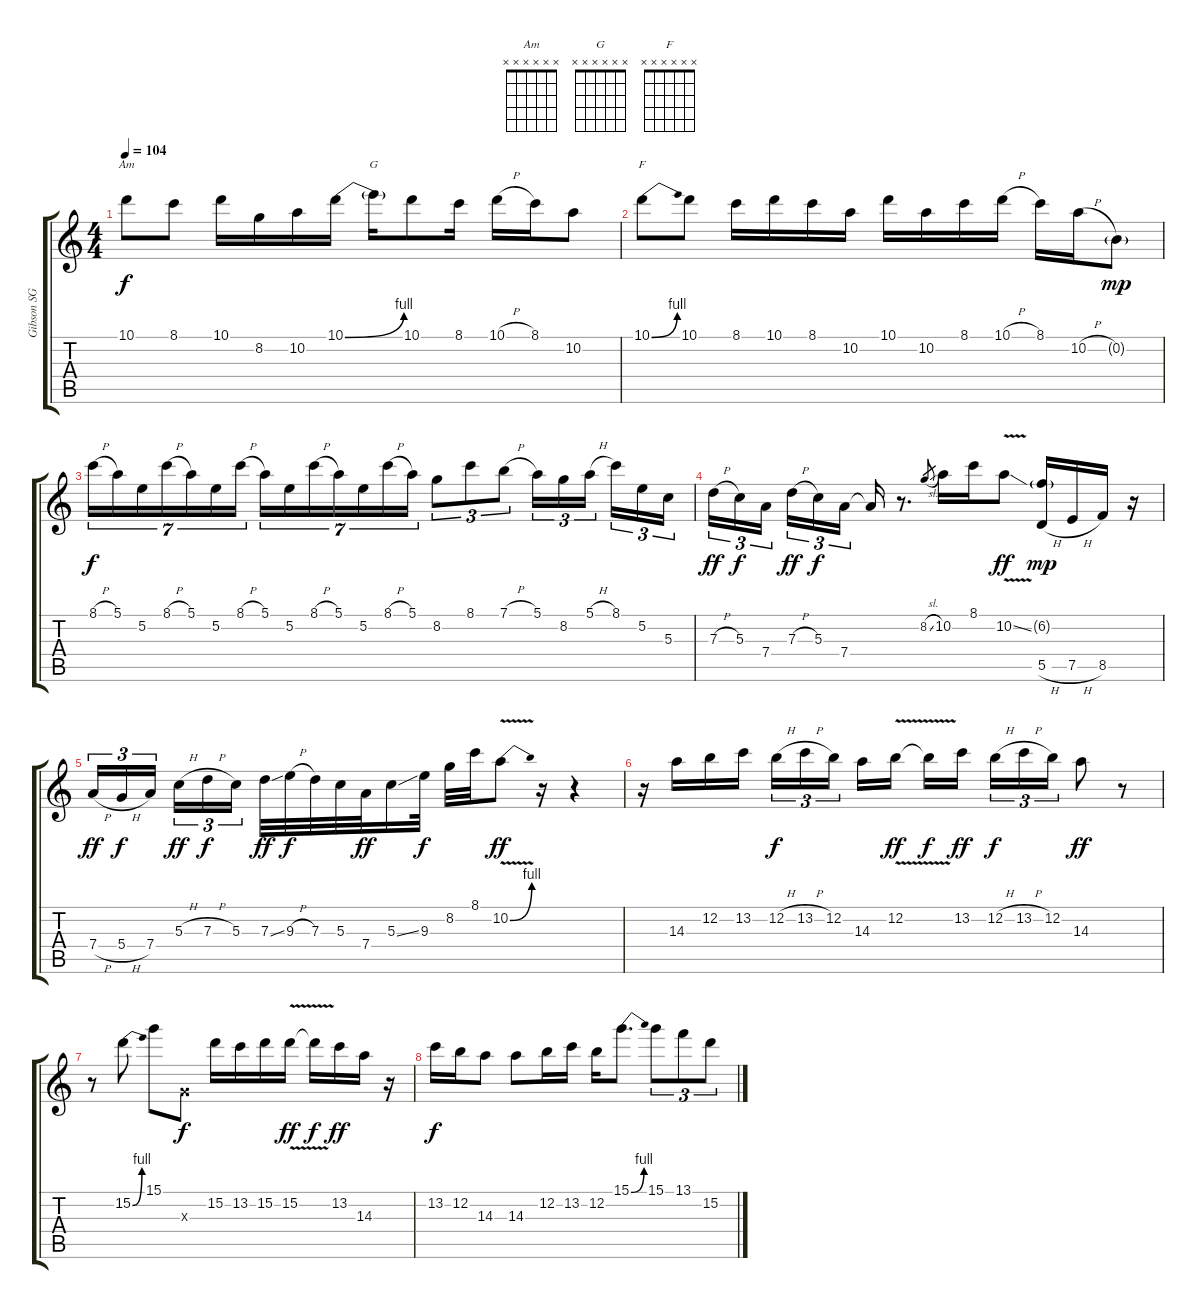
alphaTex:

\track ("Gibson SG   6 Strings" "Gibson SG ") {instrument overdrivenguitar}
\staff {score tabs}
\tuning (E4 B3 G3 D3 A2 E2) {hide}
\chord ("Am" x x x x x x)
\chord ("G" x x x x x x)
\chord ("F" x x x x x x)
\ts (4 4)
\tempo 104
\clef g2
\ks c
10.1.8{ch "Am" dy f} 8.1.8 10.1.16 8.2.16 10.2.16 10.1{be (bend 0 0 60 4)}.16 10.1{t}.16{ch "G"} 10.1.8 8.1.16 10.1{h}.16 8.1.16 10.2.8 |
10.1{be (bend 0 0 60 4)}.8{ch "F"} 10.1.8 8.1.16 10.1.16 8.1.16 10.2.16 10.1.16 10.2.16 8.1.16 10.1{h}.16 8.1.16 10.2{h}.16 0.2{g}.8{dy mp} |
8.1{h}.16{tu (7 4) dy f} 5.1.16{tu (7 4)} 5.2.16{tu (7 4)} 8.1{h}.16{tu (7 4)} 5.1.16{tu (7 4)} 5.2.16{tu (7 4)} 8.1{h}.16{tu (7 4)} 5.1.16{tu (7 4)} 5.2.16{tu (7 4)} 8.1{h}.16{tu (7 4)} 5.1.16{tu (7 4)} 5.2.16{tu (7 4)} 8.1{h}.16{tu (7 4)} 5.1.16{tu (7 4)} 8.2.8{tu (3 2)} 8.1.8{tu (3 2)} 7.1{h}.8{tu (3 2)} 5.1.16{tu (3 2)} 8.2.16{tu (3 2)} 5.1{h}.16{tu (3 2) beam splitsecondary} 8.1.16{tu (3 2)} 5.2.16{tu (3 2)} 5.3.16{tu (3 2)} |
7.3{h}.16{tu (3 2) dy ff} 5.3.16{tu (3 2) dy f} 7.4.16{tu (3 2) beam splitsecondary} 7.3{h}.16{tu (3 2) dy ff} 5.3.16{tu (3 2) dy f} 7.4.16{tu (3 2)} 7.4{t}.16 r.8{d} 8.2{sl}.8{gr} 10.2.16 8.1.16 10.2{v ss}.8{dy ff} (6.2{g} 5.5{h}).16{dy mp} 7.5{h}.16 8.5.16 r.16 |
7.4{h}.16{tu (3 2) dy ff} 5.4{h}.16{tu (3 2) dy f} 7.4.16{tu (3 2) beam splitsecondary} 5.3{h}.16{tu (3 2) dy ff} 7.3{h}.16{tu (3 2) dy f} 5.3.16{tu (3 2)} 7.3{ss}.32{dy ff} 9.3{h}.32{dy f} 7.3.32 5.3.32 7.4.32{dy ff} 5.3{ss}.16 9.3.32{dy f} 8.2.32 8.1.32 10.2{be (bend 0 0 60 4) v}.8{dy ff} r.16 r.4 |
r.16 14.3.16 12.2.16 13.2.16 12.2{h}.16{tu (3 2) dy f} 13.2{h}.16{tu (3 2)} 12.2.16{tu (3 2) beam splitsecondary} 14.3.16 12.2{v}.16{dy ff} 12.2{t}.16{dy f} 13.2.16{dy ff beam splitsecondary} 12.2{h}.16{tu (3 2) dy f} 13.2{h}.16{tu (3 2)} 12.2.16{tu (3 2)} 14.3.8{dy ff} r.8 |
r.8 15.2{be (bend 0 0 60 4)}.8 15.1.8 0.3{x}.8{dy f} 15.2.16 13.2.16 15.2.16 15.2{v}.16{dy ff} 15.2{t}.16{dy f} 13.2.16{dy ff} 14.3.16 r.16 |
13.2.16{dy f} 12.2.16 14.3.8 14.3.8 12.2.16 13.2.16 12.2.16 15.1{be (bend 0 0 60 4)}.8{d} 15.1.8{tu (3 2)} 13.1.8{tu (3 2)} 15.2.8{tu (3 2)}
